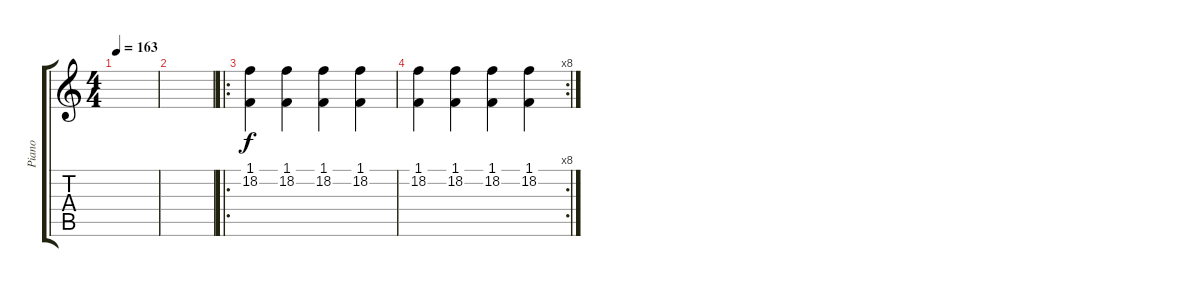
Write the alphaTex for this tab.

\track ("Piano" "Piano") {instrument acousticgrandpiano}
\staff {score tabs}
\tuning (E4 B3 G3 D3 A2 E2) {hide}
\ts (4 4)
\tempo 163
\clef g2
\ks c
|
|
\ro
(1.1 18.2).4 (1.1 18.2).4 (1.1 18.2).4 (1.1 18.2).4 |
\rc 8
(1.1 18.2).4 (1.1 18.2).4 (1.1 18.2).4 (1.1 18.2).4
